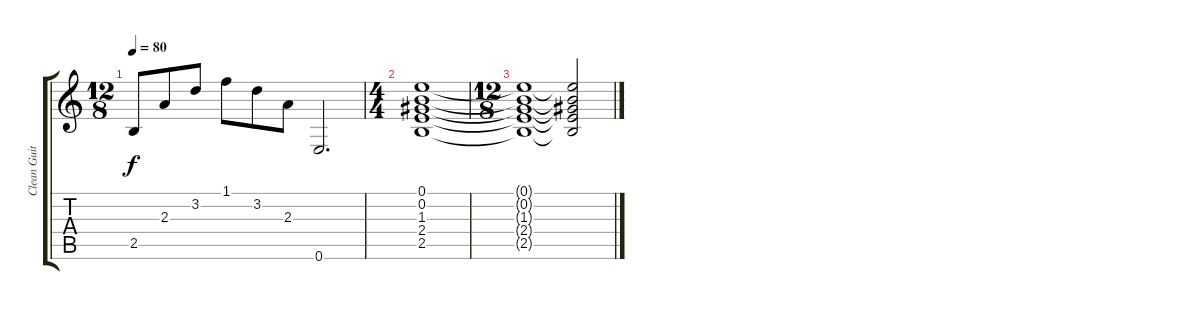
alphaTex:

\track ("Clean Guitar" "Clean Guit") {instrument electricguitarclean}
\staff {score tabs}
\tuning (E4 B3 G3 D3 A2 E2) {hide}
\ts (12 8)
\tempo 80
\clef g2
\ks c
2.5.8{dy f} 2.3.8 3.2.8 1.1.8 3.2.8 2.3.8 0.6.2{d} |
\ts (4 4)
(0.1 0.2 1.3 2.4 2.5).1 |
\ts (12 8)
(0.1{t} 0.2{t} 1.3{t} 2.4{t} 2.5{t}).1 (0.1{t} 0.2{t} 1.3{t} 2.4{t} 2.5{t}).2
